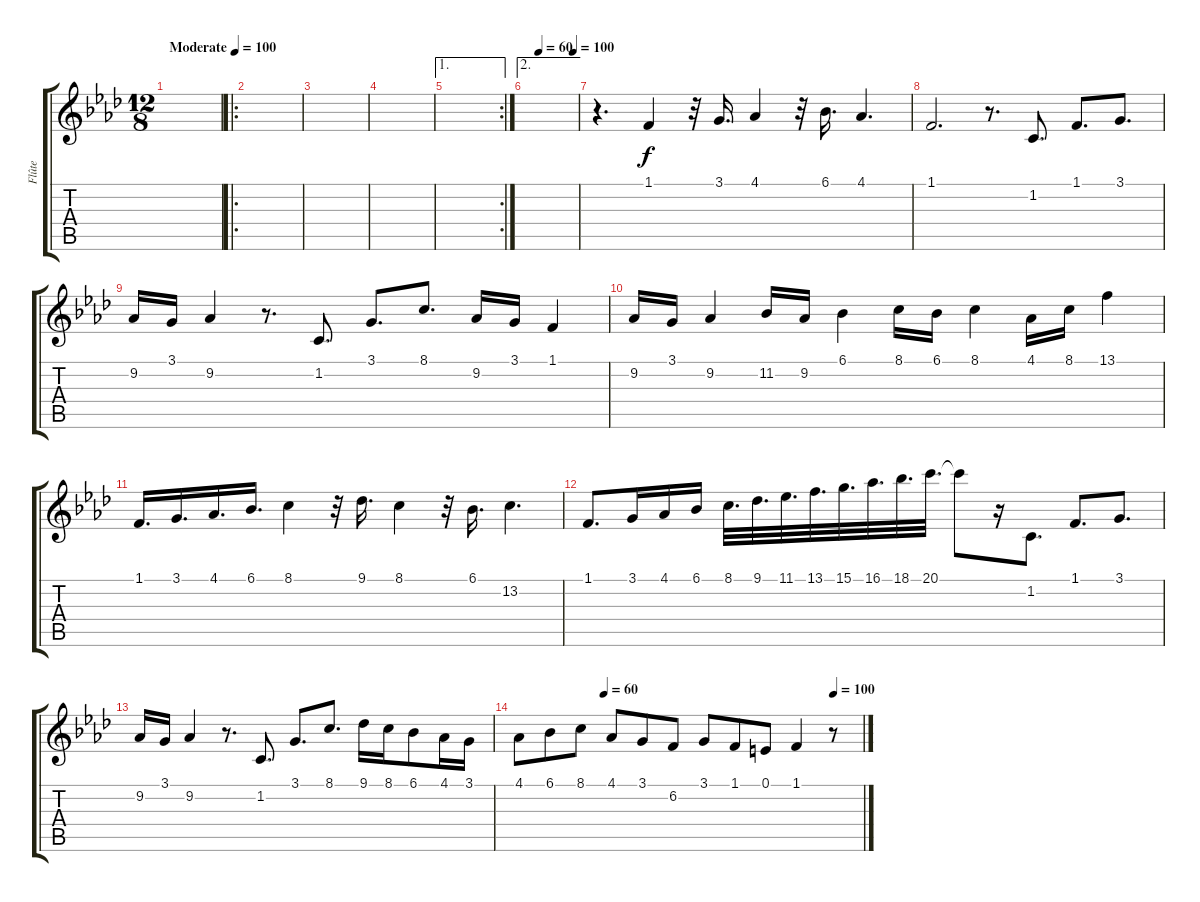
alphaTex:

\track ("Flûte" "Flûte") {instrument flute}
\staff {score tabs}
\tuning (E4 B3 G3 D3 A2 E2) {hide}
\ts (12 8)
\tempo (100 "Moderate")
\clef g2
\ks fminor
|
\ro
|
|
|
\ae 1
\rc 2
|
\ae 2
\tempo (60 0.25)
\tempo (100 0.9166666666666666)
|
r.4{d} 1.1.4 r.32 3.1.16{d} 4.1.4 r.32 6.1.16{d} 4.1.4{d} |
1.1.2{d} r.8{d} 1.2.8{d} 1.1.8{d} 3.1.8{d} |
9.2.16 3.1.16 9.2.4 r.8{d} 1.2.8{d} 3.1.8{d} 8.1.8{d} 9.2.16 3.1.16 1.1.4 |
9.2.16 3.1.16 9.2.4 11.2.16 9.2.16 6.1.4 8.1.16 6.1.16 8.1.4 4.1.16 8.1.16 13.1.4 |
1.1.16{d} 3.1.16{d} 4.1.16{d} 6.1.16{d} 8.1.4 r.32 9.1.16{d} 8.1.4 r.32 6.1.16{d} 13.2.4{d} |
1.1.8{d} 3.1.16 4.1.16 6.1.16 8.1.32{d} 9.1.32{d} 11.1.32{d} 13.1.32{d} 15.1.32{d} 16.1.32{d} 18.1.32{d} 20.1.32{d} 20.1{t}.8 r.16 1.2.8{d} 1.1.8{d} 3.1.8{d} |
9.2.16 3.1.16 9.2.4 r.8{d} 1.2.8{d} 3.1.8{d} 8.1.8{d} 9.1.16 8.1.16 6.1.8 4.1.16 3.1.16 |
\tempo (60 0.25)
\tempo (100 0.9166666666666666)
4.1.8 6.1.8 8.1.8 4.1.8 3.1.8 6.2.8 3.1.8 1.1.8 0.1.8 1.1.4 r.8
